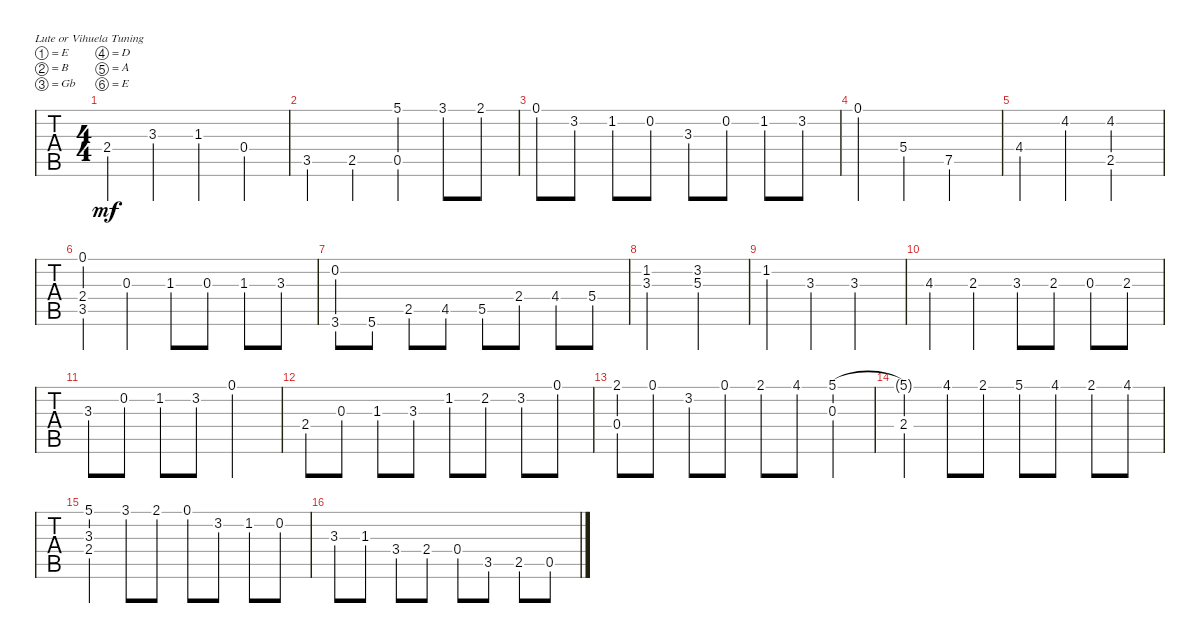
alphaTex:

\bracketExtendMode groupsimilarinstruments
\singleTrackTrackNamePolicy hidden
\multiTrackTrackNamePolicy hidden
\firstSystemTrackNameOrientation horizontal
\otherSystemsTrackNameOrientation horizontal
\track ("" "S-Gt") {instrument acousticguitarsteel}
\staff {tabs}
\tuning (E4 B3 Gb3 D3 A2 E2)
\ts (4 4)
\tempo (220 hide)
\clef g2
\scale
1.13241
\ks c
2.4.4{dy mf} 3.3.4 1.3.4 0.4.4 |
\scale
0.955864 3.5.4 2.5.4 (5.1 0.5).4 3.1.8 2.1.8 |
\scale
0.955864 0.1.8 3.2.8 1.2.8 0.2.8 3.3.8 0.2.8 1.2.8 3.2.8 |
\scale
0.955864 0.1.4 5.4.4 7.5.2 |
\scale
1.13241 4.4.4 4.2.4 (2.5 4.2).2 |
\scale
0.955864 (3.5 2.4 0.1).4 0.3.4 1.3.8 0.3.8 1.3.8 3.3.8 |
\scale
0.955864 (3.6 0.2).8 5.6.8 2.5.8 4.5.8 5.5.8 2.4.8 4.4.8 5.4.8 |
\scale
0.955864 (3.3 1.2).2 (3.2 5.3).2 |
\scale
1.13241 1.2.4 3.3.4 3.3.2 |
\scale
0.955864 4.3.4 2.3.4 3.3.8 2.3.8 0.3.8 2.3.8 |
\scale
0.955864 3.3.8 0.2.8 1.2.8 3.2.8 0.1.2 |
\scale
0.955864 2.4.8 0.3.8 1.3.8 3.3.8 1.2.8 2.2.8 3.2.8 0.1.8 |
\scale
1.13241 (0.4 2.1).8 0.1.8 3.2.8 0.1.8 2.1.8 4.1.8 (5.1 0.3).4 |
\scale
0.955864 (2.4 5.1{t}).4 4.1.8 2.1.8 5.1.8 4.1.8 2.1.8 4.1.8 |
\scale
0.955864 (5.1 3.3 2.4).4 3.1.8 2.1.8 0.1.8 3.2.8 1.2.8 0.2.8 |
\scale
0.955864 3.3.8 1.3.8 3.4.8 2.4.8 0.4.8 3.5.8 2.5.8 0.5.8
